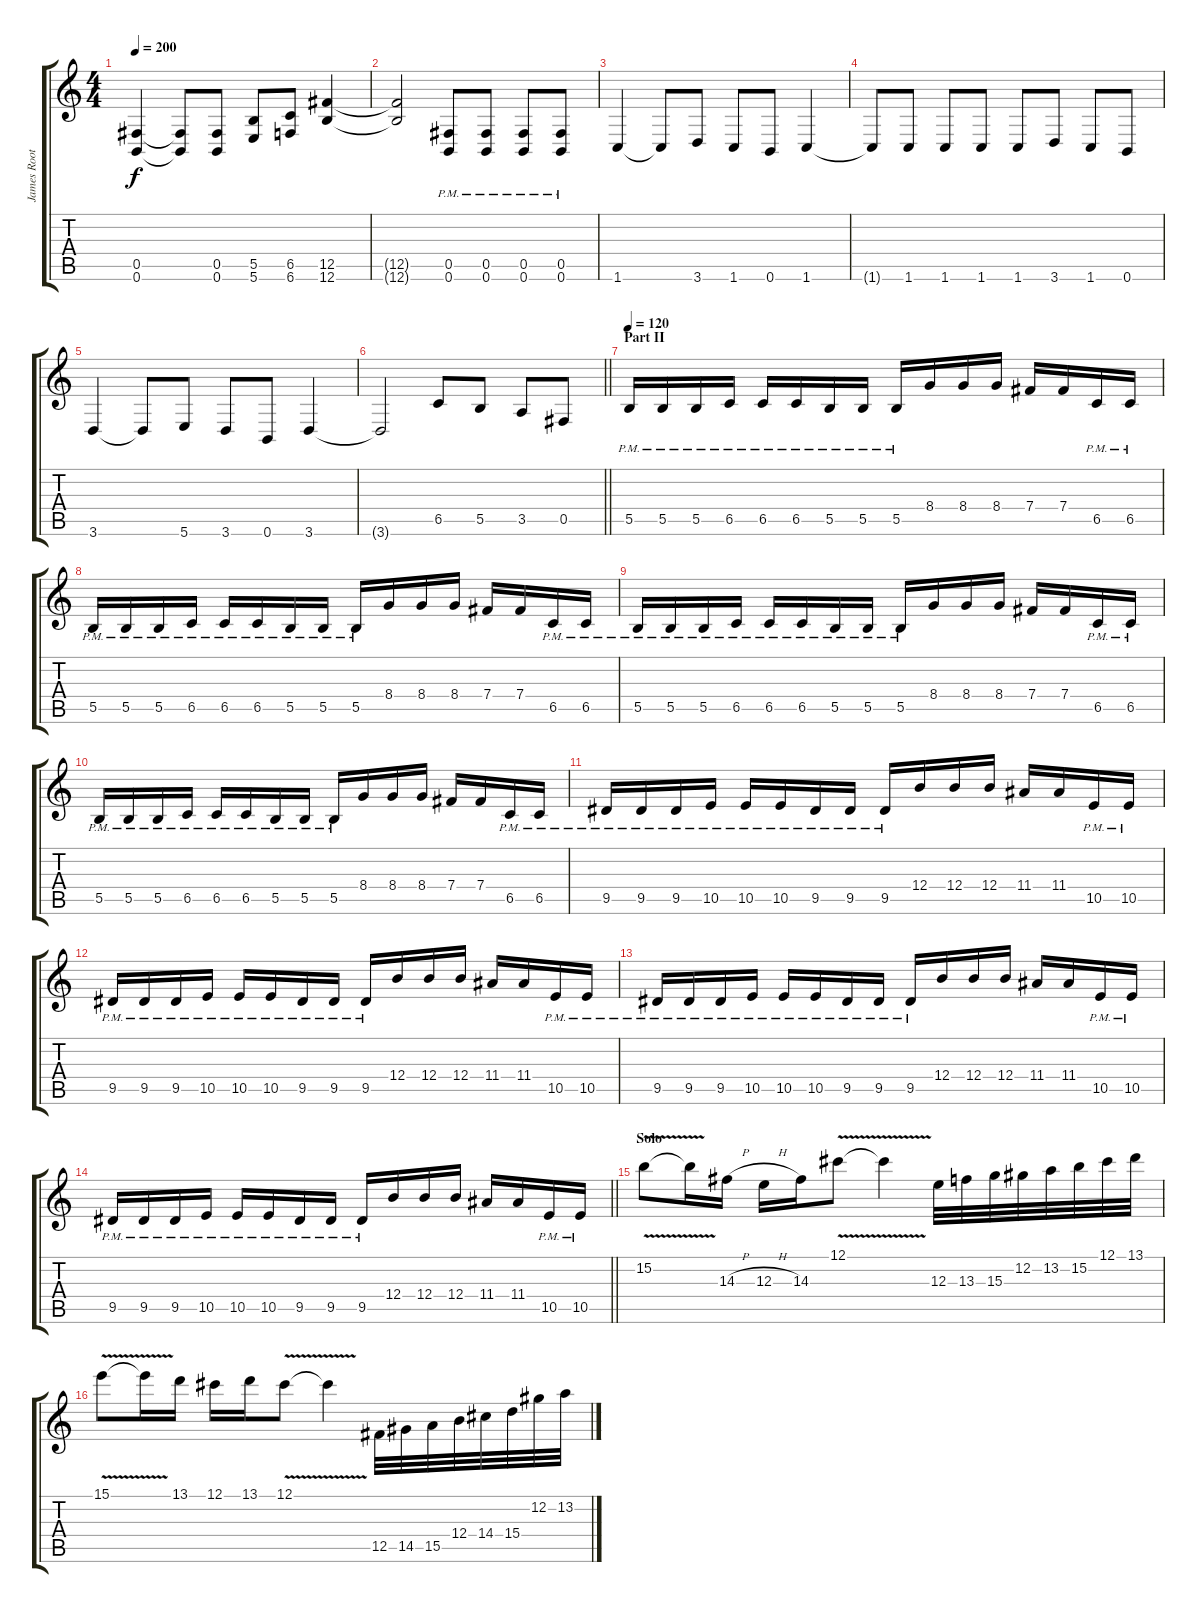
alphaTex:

\track ("James Root" "James Root") {instrument distortionguitar}
\staff {score tabs}
\tuning (Db4 Ab3 E3 B2 Gb2 B1) {hide}
\ts (4 4)
\tempo 200
\clef g2
\ks c
(0.5 0.6).4{dy f} (0.5{t} 0.6{t}).8 (0.5 0.6).8 (5.5 5.6).8 (6.5 6.6).8 (12.5 12.6).4 |
(12.5{t} 12.6{t}).2 (0.5{pm} 0.6{pm}).8 (0.5{pm} 0.6{pm}).8 (0.5{pm} 0.6{pm}).8 (0.5{pm} 0.6{pm}).8 |
1.6.4 1.6{t}.8 3.6.8 1.6.8 0.6.8 1.6.4 |
1.6{t}.8 1.6.8 1.6.8 1.6.8 1.6.8 3.6.8 1.6.8 0.6.8 |
3.6.4 3.6{t}.8 5.6.8 3.6.8 0.6.8 3.6.4 |
\barLineRight lightlight
3.6{t}.2 6.5.8 5.5.8 3.5.8 0.5.8 |
\section ("" "Part II")
\tempo 120
5.5{pm}.16 5.5{pm}.16 5.5{pm}.16 6.5{pm}.16 6.5{pm}.16 6.5{pm}.16 5.5{pm}.16 5.5{pm}.16 5.5{pm}.16 8.4.16 8.4.16 8.4.16 7.4.16 7.4.16 6.5{pm}.16 6.5{pm}.16 |
5.5{pm}.16 5.5{pm}.16 5.5{pm}.16 6.5{pm}.16 6.5{pm}.16 6.5{pm}.16 5.5{pm}.16 5.5{pm}.16 5.5{pm}.16 8.4.16 8.4.16 8.4.16 7.4.16 7.4.16 6.5{pm}.16 6.5{pm}.16 |
5.5{pm}.16 5.5{pm}.16 5.5{pm}.16 6.5{pm}.16 6.5{pm}.16 6.5{pm}.16 5.5{pm}.16 5.5{pm}.16 5.5{pm}.16 8.4.16 8.4.16 8.4.16 7.4.16 7.4.16 6.5{pm}.16 6.5{pm}.16 |
5.5{pm}.16 5.5{pm}.16 5.5{pm}.16 6.5{pm}.16 6.5{pm}.16 6.5{pm}.16 5.5{pm}.16 5.5{pm}.16 5.5{pm}.16 8.4.16 8.4.16 8.4.16 7.4.16 7.4.16 6.5{pm}.16 6.5{pm}.16 |
9.5{pm}.16 9.5{pm}.16 9.5{pm}.16 10.5{pm}.16 10.5{pm}.16 10.5{pm}.16 9.5{pm}.16 9.5{pm}.16 9.5{pm}.16 12.4.16 12.4.16 12.4.16 11.4.16 11.4.16 10.5{pm}.16 10.5{pm}.16 |
9.5{pm}.16 9.5{pm}.16 9.5{pm}.16 10.5{pm}.16 10.5{pm}.16 10.5{pm}.16 9.5{pm}.16 9.5{pm}.16 9.5{pm}.16 12.4.16 12.4.16 12.4.16 11.4.16 11.4.16 10.5{pm}.16 10.5{pm}.16 |
9.5{pm}.16 9.5{pm}.16 9.5{pm}.16 10.5{pm}.16 10.5{pm}.16 10.5{pm}.16 9.5{pm}.16 9.5{pm}.16 9.5{pm}.16 12.4.16 12.4.16 12.4.16 11.4.16 11.4.16 10.5{pm}.16 10.5{pm}.16 |
\barLineRight lightlight
9.5{pm}.16 9.5{pm}.16 9.5{pm}.16 10.5{pm}.16 10.5{pm}.16 10.5{pm}.16 9.5{pm}.16 9.5{pm}.16 9.5{pm}.16 12.4.16 12.4.16 12.4.16 11.4.16 11.4.16 10.5{pm}.16 10.5{pm}.16 |
\section ("" "Solo")
15.2{v}.8 15.2{t}.16 14.3{h}.16 12.3{h}.16 14.3.16 12.1{v}.8 12.1{t}.4 12.3.32 13.3.32 15.3.32 12.2.32 13.2.32 15.2.32 12.1.32 13.1.32 |
15.1{v}.8 15.1{t}.16 13.1.16 12.1.16 13.1.16 12.1{v}.8 12.1{t}.4 12.5.32 14.5.32 15.5.32 12.4.32 14.4.32 15.4.32 12.2.32 13.2.32
